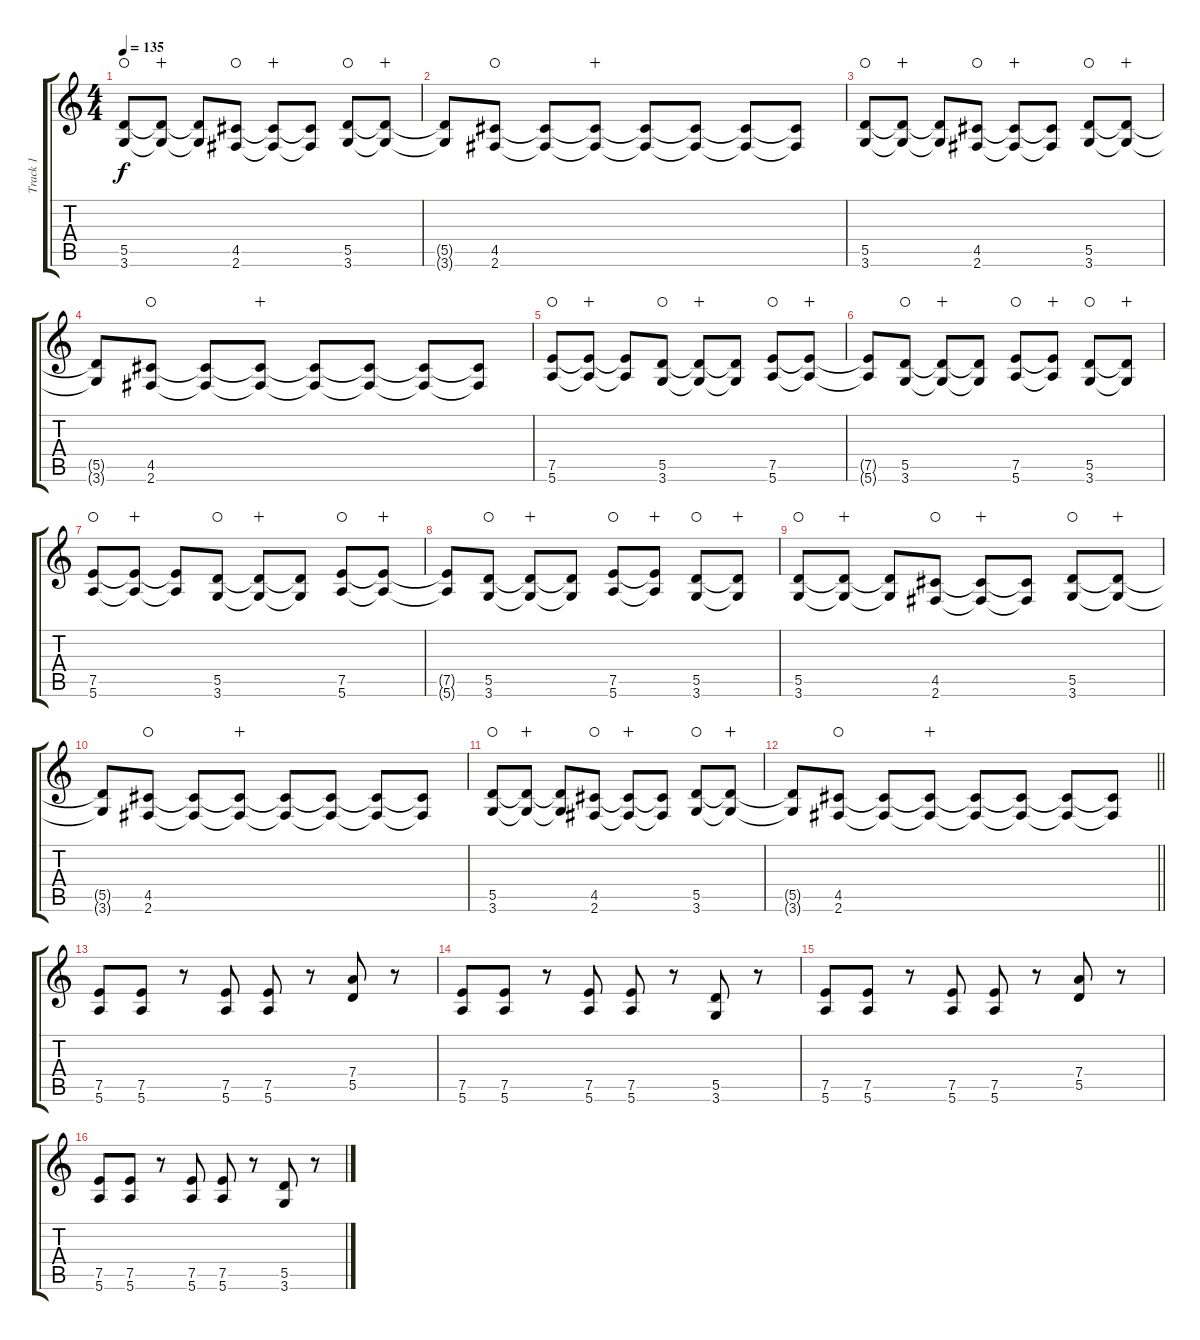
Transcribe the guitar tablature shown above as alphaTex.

\track ("Track 1" "Track 1") {instrument overdrivenguitar}
\staff {score tabs}
\tuning (E4 B3 G3 D3 A2 E2) {hide}
\ts (4 4)
\tempo 135
\clef g2
\ks c
(5.5 3.6).8{dy f waho} (5.5{t} 3.6{t}).8{wahc} (5.5{t} 3.6{t}).8 (4.5 2.6).8{waho} (4.5{t} 2.6{t}).8{wahc} (4.5{t} 2.6{t}).8 (5.5 3.6).8{waho} (5.5{t} 3.6{t}).8{wahc} |
(5.5{t} 3.6{t}).8 (4.5 2.6).8{waho} (4.5{t} 2.6{t}).8 (4.5{t} 2.6{t}).8{wahc} (4.5{t} 2.6{t}).8 (4.5{t} 2.6{t}).8 (4.5{t} 2.6{t}).8 (4.5{t} 2.6{t}).8 |
(5.5 3.6).8{waho} (5.5{t} 3.6{t}).8{wahc} (5.5{t} 3.6{t}).8 (4.5 2.6).8{waho} (4.5{t} 2.6{t}).8{wahc} (4.5{t} 2.6{t}).8 (5.5 3.6).8{waho} (5.5{t} 3.6{t}).8{wahc} |
(5.5{t} 3.6{t}).8 (4.5 2.6).8{waho} (4.5{t} 2.6{t}).8 (4.5{t} 2.6{t}).8{wahc} (4.5{t} 2.6{t}).8 (4.5{t} 2.6{t}).8 (4.5{t} 2.6{t}).8 (4.5{t} 2.6{t}).8 |
(7.5 5.6).8{waho} (7.5{t} 5.6{t}).8{wahc} (7.5{t} 5.6{t}).8 (5.5 3.6).8{waho} (5.5{t} 3.6{t}).8{wahc} (5.5{t} 3.6{t}).8 (7.5 5.6).8{waho} (7.5{t} 5.6{t}).8{wahc} |
(7.5{t} 5.6{t}).8 (5.5 3.6).8{waho} (5.5{t} 3.6{t}).8{wahc} (5.5{t} 3.6{t}).8 (7.5 5.6).8{waho} (7.5{t} 5.6{t}).8{wahc} (5.5 3.6).8{waho} (5.5{t} 3.6{t}).8{wahc} |
(7.5 5.6).8{waho} (7.5{t} 5.6{t}).8{wahc} (7.5{t} 5.6{t}).8 (5.5 3.6).8{waho} (5.5{t} 3.6{t}).8{wahc} (5.5{t} 3.6{t}).8 (7.5 5.6).8{waho} (7.5{t} 5.6{t}).8{wahc} |
(7.5{t} 5.6{t}).8 (5.5 3.6).8{waho} (5.5{t} 3.6{t}).8{wahc} (5.5{t} 3.6{t}).8 (7.5 5.6).8{waho} (7.5{t} 5.6{t}).8{wahc} (5.5 3.6).8{waho} (5.5{t} 3.6{t}).8{wahc} |
(5.5 3.6).8{waho} (5.5{t} 3.6{t}).8{wahc} (5.5{t} 3.6{t}).8 (4.5 2.6).8{waho} (4.5{t} 2.6{t}).8{wahc} (4.5{t} 2.6{t}).8 (5.5 3.6).8{waho} (5.5{t} 3.6{t}).8{wahc} |
(5.5{t} 3.6{t}).8 (4.5 2.6).8{waho} (4.5{t} 2.6{t}).8 (4.5{t} 2.6{t}).8{wahc} (4.5{t} 2.6{t}).8 (4.5{t} 2.6{t}).8 (4.5{t} 2.6{t}).8 (4.5{t} 2.6{t}).8 |
(5.5 3.6).8{waho} (5.5{t} 3.6{t}).8{wahc} (5.5{t} 3.6{t}).8 (4.5 2.6).8{waho} (4.5{t} 2.6{t}).8{wahc} (4.5{t} 2.6{t}).8 (5.5 3.6).8{waho} (5.5{t} 3.6{t}).8{wahc} |
\barLineRight lightlight
(5.5{t} 3.6{t}).8 (4.5 2.6).8{waho} (4.5{t} 2.6{t}).8 (4.5{t} 2.6{t}).8{wahc} (4.5{t} 2.6{t}).8 (4.5{t} 2.6{t}).8 (4.5{t} 2.6{t}).8 (4.5{t} 2.6{t}).8 |
\section ("" "")
(7.5 5.6).8 (7.5 5.6).8 r.8 (7.5 5.6).8 (7.5 5.6).8 r.8 (7.4 5.5).8 r.8 |
(7.5 5.6).8 (7.5 5.6).8 r.8 (7.5 5.6).8 (7.5 5.6).8 r.8 (5.5 3.6).8 r.8 |
(7.5 5.6).8 (7.5 5.6).8 r.8 (7.5 5.6).8 (7.5 5.6).8 r.8 (7.4 5.5).8 r.8 |
(7.5 5.6).8 (7.5 5.6).8 r.8 (7.5 5.6).8 (7.5 5.6).8 r.8 (5.5 3.6).8 r.8
